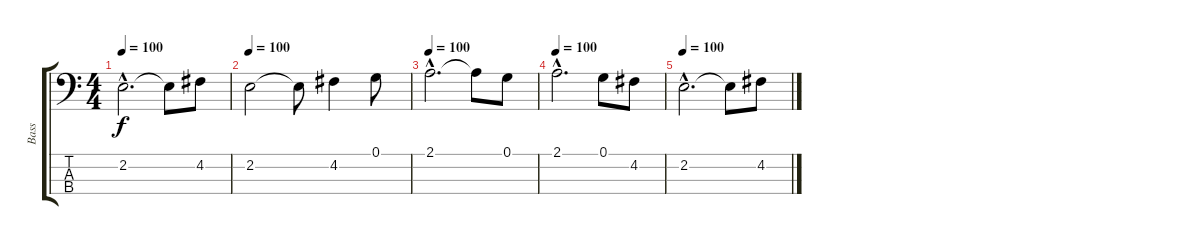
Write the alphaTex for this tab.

\track ("Bass" "Bass") {instrument electricbassfinger}
\staff {score tabs}
\tuning (G2 D2 A1 E1) {hide}
\ts (4 4)
\tempo 100
\clef f4
\ks c
2.2{hac}.2{d dy f volume 12} 2.2{t}.8 4.2.8 |
\tempo 100
2.2.2{volume 9} 2.2{t}.8 4.2.4 0.1.8 |
\tempo 100
2.1{hac}.2{d volume 6} 2.1{t}.8 0.1.8 |
\tempo 100
2.1{hac}.2{d volume 3} 0.1.8 4.2.8 |
\tempo 100
2.2{hac}.2{d volume 1} 2.2{t}.8 4.2.8
